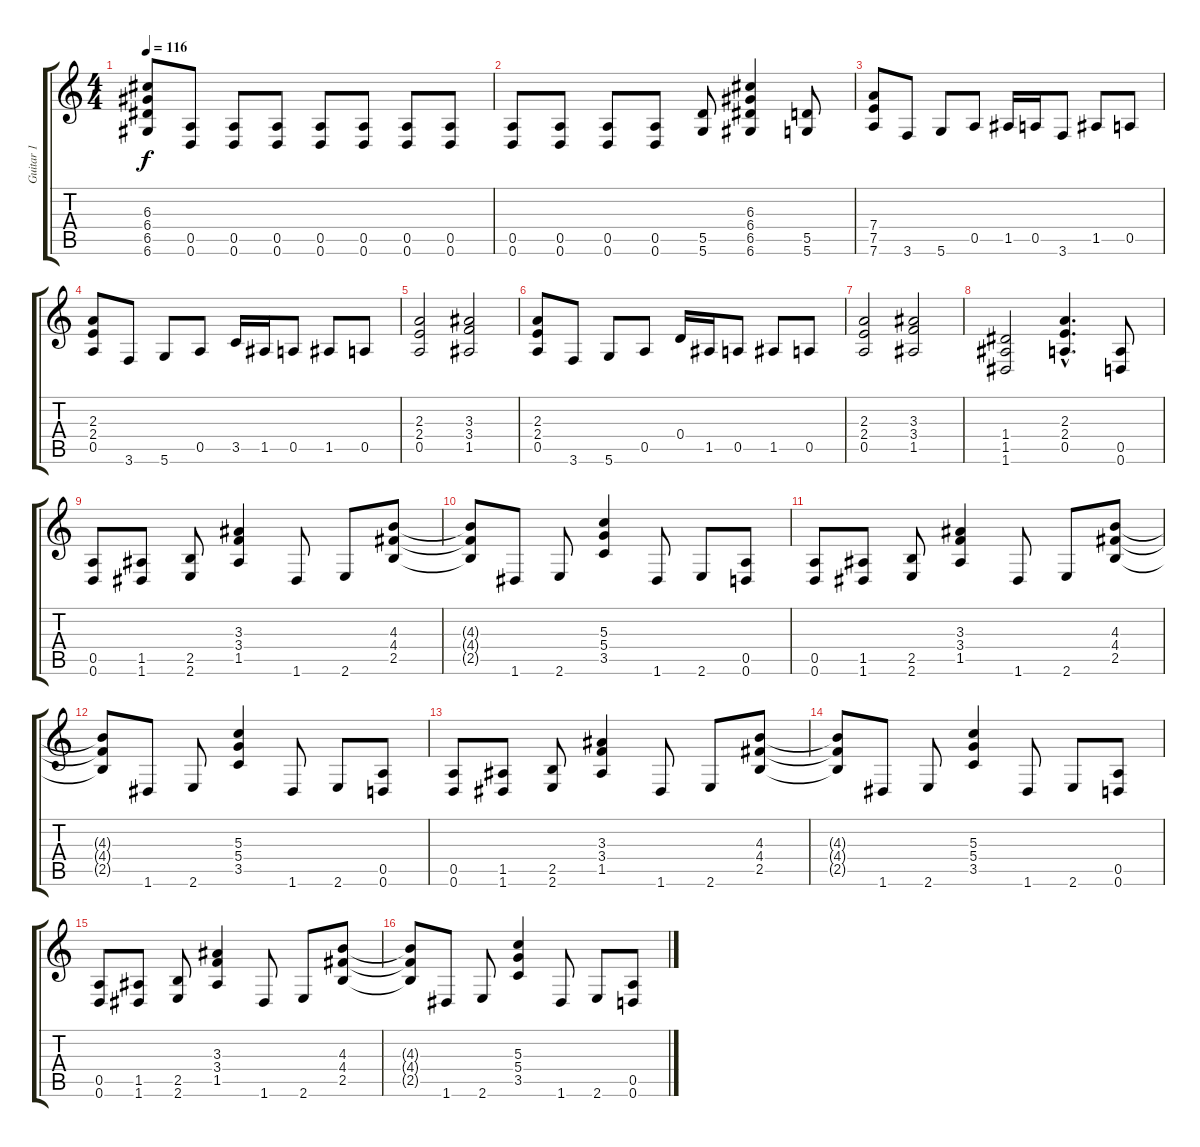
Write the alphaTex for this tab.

\track ("Guitar 1" "Guitar 1") {instrument acousticguitarsteel}
\staff {score tabs}
\tuning (E4 B3 G3 D3 A2 D2) {hide}
\ts (4 4)
\tempo 116
\clef g2
\ks c
(6.3 6.4 6.5 6.6).8{dy f} (0.5 0.6).8 (0.5 0.6).8 (0.5 0.6).8 (0.5 0.6).8 (0.5 0.6).8 (0.5 0.6).8 (0.5 0.6).8 |
(0.5 0.6).8 (0.5 0.6).8 (0.5 0.6).8 (0.5 0.6).8 (5.5 5.6).8 (6.3 6.4 6.5 6.6).4 (5.5 5.6).8 |
(7.4 7.5 7.6).8 3.6.8 5.6.8 0.5.8 1.5.16 0.5.16 3.6.8 1.5.8 0.5.8 |
(2.3 2.4 0.5).8 3.6.8 5.6.8 0.5.8 3.5.16 1.5.16 0.5.8 1.5.8 0.5.8 |
(2.3 2.4 0.5).2 (3.3 3.4 1.5).2 |
(2.3 2.4 0.5).8 3.6.8 5.6.8 0.5.8 0.4.16 1.5.16 0.5.8 1.5.8 0.5.8 |
(2.3 2.4 0.5).2 (3.3 3.4 1.5).2 |
(1.4 1.5 1.6).2 (2.3{hac} 2.4{hac} 0.5{hac}).4{d} (0.5 0.6).8 |
(0.5 0.6).8 (1.5 1.6).8 (2.5 2.6).8 (3.3 3.4 1.5).4 1.6.8 2.6.8 (4.3 4.4 2.5).8 |
(4.3{t} 4.4{t} 2.5{t}).8 1.6.8 2.6.8 (5.3 5.4 3.5).4 1.6.8 2.6.8 (0.5 0.6).8 |
(0.5 0.6).8 (1.5 1.6).8 (2.5 2.6).8 (3.3 3.4 1.5).4 1.6.8 2.6.8 (4.3 4.4 2.5).8 |
(4.3{t} 4.4{t} 2.5{t}).8 1.6.8 2.6.8 (5.3 5.4 3.5).4 1.6.8 2.6.8 (0.5 0.6).8 |
(0.5 0.6).8 (1.5 1.6).8 (2.5 2.6).8 (3.3 3.4 1.5).4 1.6.8 2.6.8 (4.3 4.4 2.5).8 |
(4.3{t} 4.4{t} 2.5{t}).8 1.6.8 2.6.8 (5.3 5.4 3.5).4 1.6.8 2.6.8 (0.5 0.6).8 |
(0.5 0.6).8 (1.5 1.6).8 (2.5 2.6).8 (3.3 3.4 1.5).4 1.6.8 2.6.8 (4.3 4.4 2.5).8 |
(4.3{t} 4.4{t} 2.5{t}).8 1.6.8 2.6.8 (5.3 5.4 3.5).4 1.6.8 2.6.8 (0.5 0.6).8
